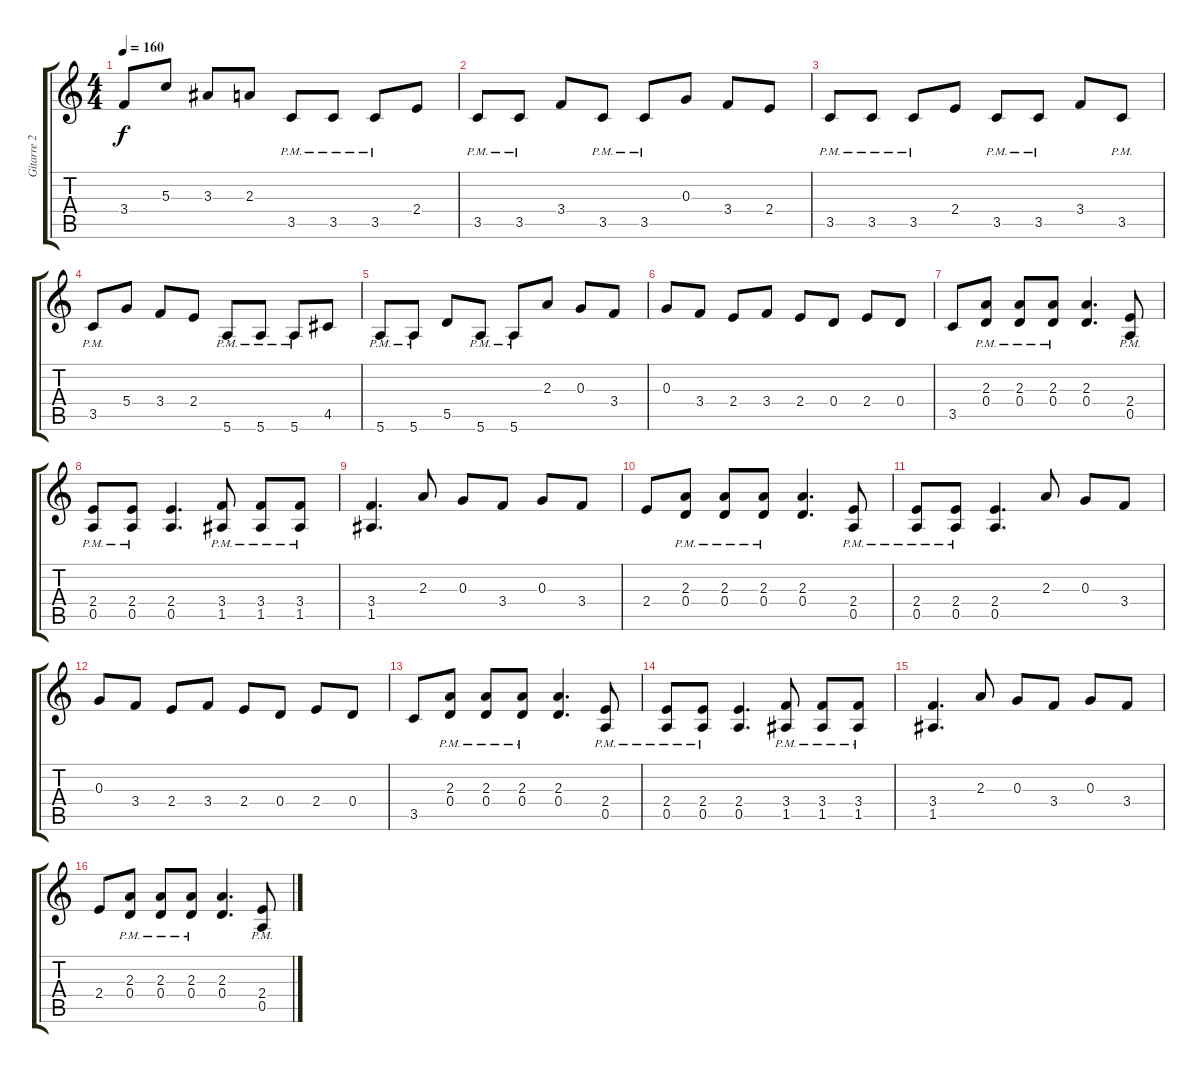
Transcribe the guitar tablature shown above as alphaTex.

\track ("Gitarre 2" "Gitarre 2") {instrument overdrivenguitar}
\staff {score tabs}
\tuning (E4 B3 G3 D3 A2 E2) {hide}
\ts (4 4)
\tempo 160
\clef g2
\ks c
3.4.8{dy f} 5.3.8 3.3.8 2.3.8 3.5{pm}.8 3.5{pm}.8 3.5{pm}.8 2.4.8 |
3.5{pm}.8 3.5{pm}.8 3.4.8 3.5{pm}.8 3.5{pm}.8 0.3.8 3.4.8 2.4.8 |
3.5{pm}.8 3.5{pm}.8 3.5{pm}.8 2.4.8 3.5{pm}.8 3.5{pm}.8 3.4.8 3.5{pm}.8 |
3.5{pm}.8 5.4.8 3.4.8 2.4.8 5.6{pm}.8 5.6{pm}.8 5.6{pm}.8 4.5.8 |
5.6{pm}.8 5.6{pm}.8 5.5.8 5.6{pm}.8 5.6{pm}.8 2.3.8 0.3.8 3.4.8 |
0.3.8 3.4.8 2.4.8 3.4.8 2.4.8 0.4.8 2.4.8 0.4.8 |
3.5.8 (2.3 0.4{pm}).8 (2.3 0.4{pm}).8 (2.3 0.4{pm}).8 (2.3 0.4).4{d} (2.4{pm} 0.5{pm}).8 |
(2.4{pm} 0.5{pm}).8 (2.4{pm} 0.5{pm}).8 (2.4 0.5).4{d} (3.4{pm} 1.5{pm}).8 (3.4{pm} 1.5{pm}).8 (3.4{pm} 1.5{pm}).8 |
(3.4 1.5).4{d} 2.3.8 0.3.8 3.4.8 0.3.8 3.4.8 |
2.4.8 (2.3{pm} 0.4{pm}).8 (2.3{pm} 0.4{pm}).8 (2.3{pm} 0.4{pm}).8 (2.3 0.4).4{d} (2.4{pm} 0.5{pm}).8 |
(2.4{pm} 0.5{pm}).8 (2.4{pm} 0.5{pm}).8 (2.4 0.5).4{d} 2.3.8 0.3.8 3.4.8 |
0.3.8 3.4.8 2.4.8 3.4.8 2.4.8 0.4.8 2.4.8 0.4.8 |
3.5.8 (2.3 0.4{pm}).8 (2.3 0.4{pm}).8 (2.3 0.4{pm}).8 (2.3 0.4).4{d} (2.4{pm} 0.5{pm}).8 |
(2.4{pm} 0.5{pm}).8 (2.4{pm} 0.5{pm}).8 (2.4 0.5).4{d} (3.4{pm} 1.5{pm}).8 (3.4{pm} 1.5{pm}).8 (3.4{pm} 1.5{pm}).8 |
(3.4 1.5).4{d} 2.3.8 0.3.8 3.4.8 0.3.8 3.4.8 |
2.4.8 (2.3{pm} 0.4{pm}).8 (2.3{pm} 0.4{pm}).8 (2.3{pm} 0.4{pm}).8 (2.3 0.4).4{d} (2.4{pm} 0.5{pm}).8
